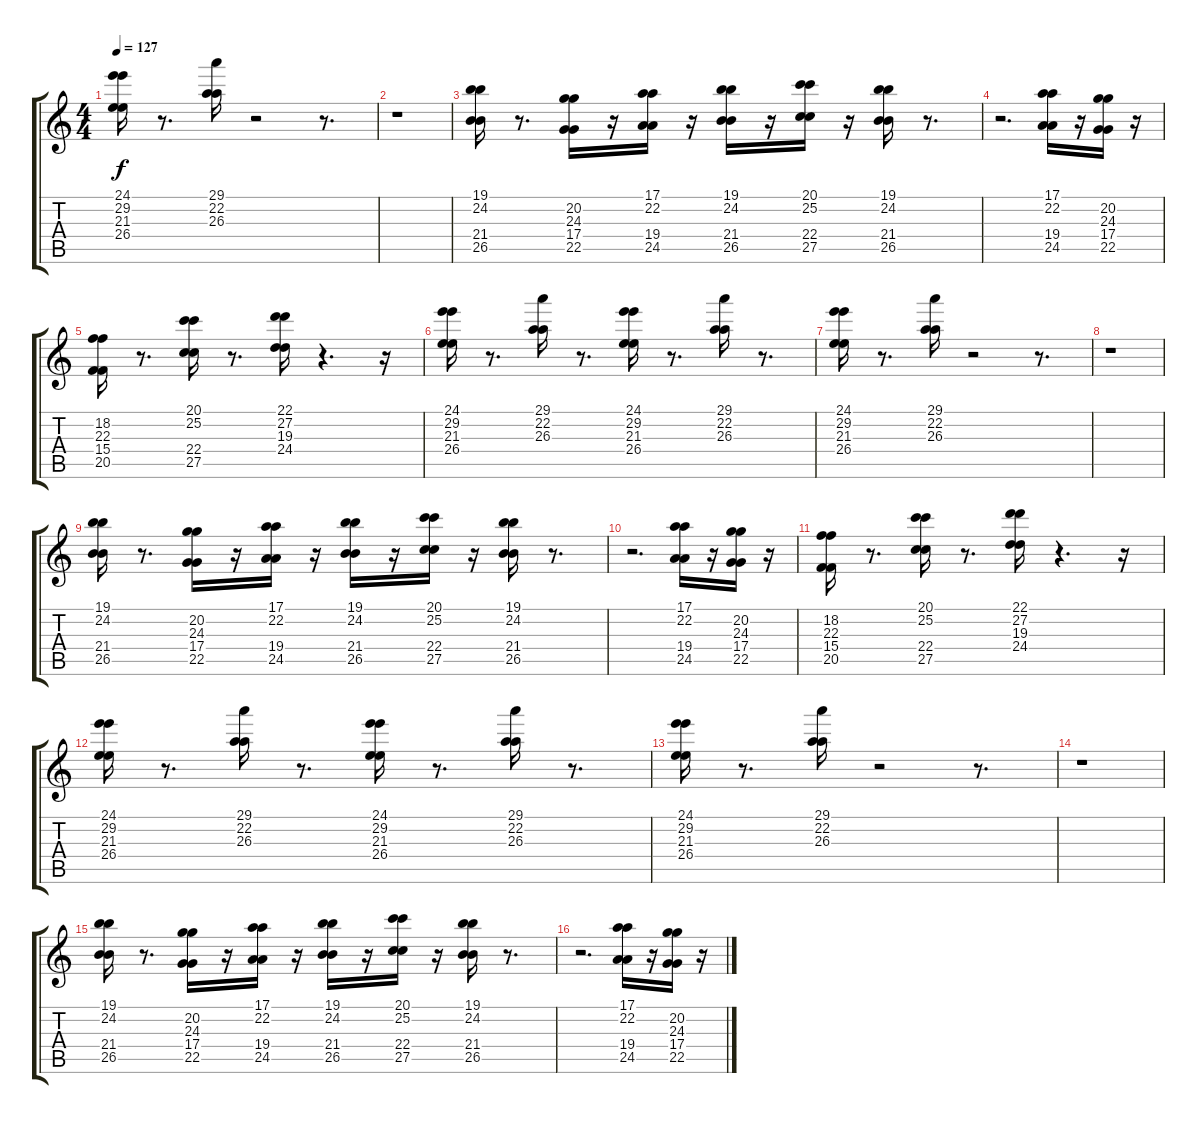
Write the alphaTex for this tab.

\track "" {instrument stringensemble1}
\staff {score tabs}
\tuning (E4 B3 G3 D3 A2 E2) {hide}
\ts (4 4)
\tempo 127
\clef g2
\ks c
(24.1 29.2 21.3 26.4).16{dy f} r.8{d} (29.1 22.2 26.3).16 r.2 r.8{d} |
r.1 |
(19.1 24.2 21.4 26.5).16 r.8{d} (20.2 24.3 17.4 22.5).16 r.16 (17.1 22.2 19.4 24.5).16 r.16 (19.1 24.2 21.4 26.5).16 r.16 (20.1 25.2 22.4 27.5).16 r.16 (19.1 24.2 21.4 26.5).16 r.8{d} |
r.2{d} (17.1 22.2 19.4 24.5).16 r.16 (20.2 24.3 17.4 22.5).16 r.16 |
(18.2 22.3 15.4 20.5).16 r.8{d} (20.1 25.2 22.4 27.5).16 r.8{d} (22.1 27.2 19.3 24.4).16 r.4{d} r.16 |
(24.1 29.2 21.3 26.4).16 r.8{d} (29.1 22.2 26.3).16 r.8{d} (24.1 29.2 21.3 26.4).16 r.8{d} (29.1 22.2 26.3).16 r.8{d} |
(24.1 29.2 21.3 26.4).16 r.8{d} (29.1 22.2 26.3).16 r.2 r.8{d} |
r.1 |
(19.1 24.2 21.4 26.5).16 r.8{d} (20.2 24.3 17.4 22.5).16 r.16 (17.1 22.2 19.4 24.5).16 r.16 (19.1 24.2 21.4 26.5).16 r.16 (20.1 25.2 22.4 27.5).16 r.16 (19.1 24.2 21.4 26.5).16 r.8{d} |
r.2{d} (17.1 22.2 19.4 24.5).16 r.16 (20.2 24.3 17.4 22.5).16 r.16 |
(18.2 22.3 15.4 20.5).16 r.8{d} (20.1 25.2 22.4 27.5).16 r.8{d} (22.1 27.2 19.3 24.4).16 r.4{d} r.16 |
(24.1 29.2 21.3 26.4).16 r.8{d} (29.1 22.2 26.3).16 r.8{d} (24.1 29.2 21.3 26.4).16 r.8{d} (29.1 22.2 26.3).16 r.8{d} |
(24.1 29.2 21.3 26.4).16 r.8{d} (29.1 22.2 26.3).16 r.2 r.8{d} |
r.1 |
(19.1 24.2 21.4 26.5).16 r.8{d} (20.2 24.3 17.4 22.5).16 r.16 (17.1 22.2 19.4 24.5).16 r.16 (19.1 24.2 21.4 26.5).16 r.16 (20.1 25.2 22.4 27.5).16 r.16 (19.1 24.2 21.4 26.5).16 r.8{d} |
r.2{d} (17.1 22.2 19.4 24.5).16 r.16 (20.2 24.3 17.4 22.5).16 r.16
